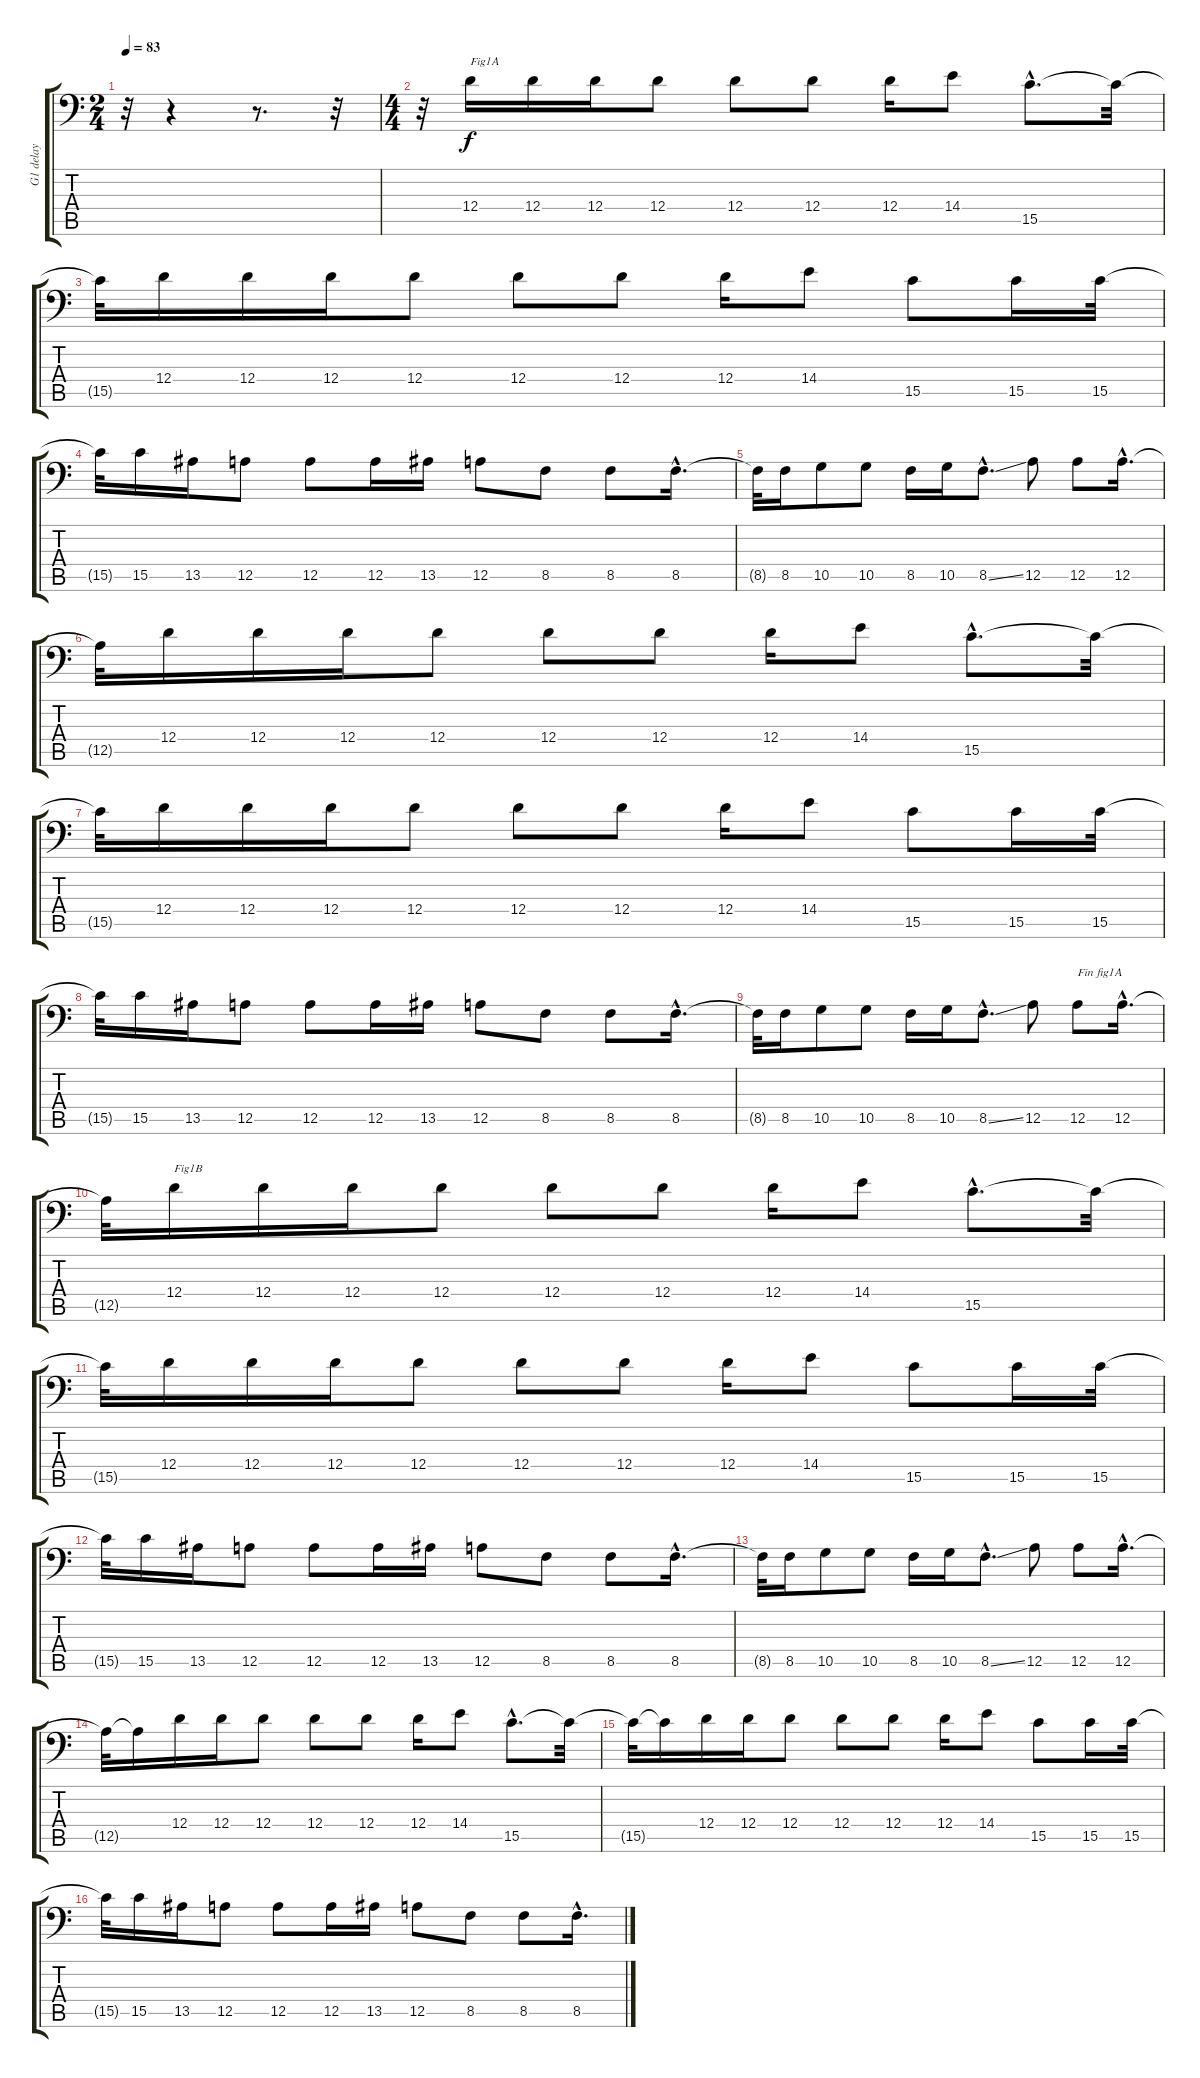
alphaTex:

\track ("G1 delay" "G1 delay") {instrument electricguitarclean}
\staff {score tabs}
\tuning (E3 B2 G2 D2 A1 E1) {hide}
\ts (2 4)
\tempo 83
\clef f4
\ks c
r.32{dy f instrument electricguitarclean} r.4 r.8{d} r.32 |
\ts (4 4)
r.32 12.4.16{txt "Fig1A"} 12.4.16 12.4.16 12.4.8 12.4.8 12.4.8 12.4.16 14.4.8 15.5{hac}.8{d} 15.5{t}.32 |
15.5{t}.32 12.4.16 12.4.16 12.4.16 12.4.8 12.4.8 12.4.8 12.4.16 14.4.8 15.5.8 15.5.16 15.5.32 |
15.5{t}.32 15.5.16 13.5.16 12.5.8 12.5.8 12.5.16 13.5.16 12.5.8 8.5.8 8.5.8 8.5{hac}.16{d} |
8.5{t}.32 8.5.16 10.5.8 10.5.8 8.5.16 10.5.16 8.5{ss hac}.8{d} 12.5.8 12.5.8 12.5{hac}.16{d} |
12.5{t}.32 12.4.16 12.4.16 12.4.16 12.4.8 12.4.8 12.4.8 12.4.16 14.4.8 15.5{hac}.8{d} 15.5{t}.32 |
15.5{t}.32 12.4.16 12.4.16 12.4.16 12.4.8 12.4.8 12.4.8 12.4.16 14.4.8 15.5.8 15.5.16 15.5.32 |
15.5{t}.32 15.5.16 13.5.16 12.5.8 12.5.8 12.5.16 13.5.16 12.5.8 8.5.8 8.5.8 8.5{hac}.16{d} |
8.5{t}.32 8.5.16 10.5.8 10.5.8 8.5.16 10.5.16 8.5{ss hac}.8{d} 12.5.8 12.5.8{txt "Fin fig1A"} 12.5{hac}.16{d} |
12.5{t}.32 12.4.16{txt "Fig1B"} 12.4.16 12.4.16 12.4.8 12.4.8 12.4.8 12.4.16 14.4.8 15.5{hac}.8{d} 15.5{t}.32 |
15.5{t}.32 12.4.16 12.4.16 12.4.16 12.4.8 12.4.8 12.4.8 12.4.16 14.4.8 15.5.8 15.5.16 15.5.32 |
15.5{t}.32 15.5.16 13.5.16 12.5.8 12.5.8 12.5.16 13.5.16 12.5.8 8.5.8 8.5.8 8.5{hac}.16{d} |
8.5{t}.32 8.5.16 10.5.8 10.5.8 8.5.16 10.5.16 8.5{ss hac}.8{d} 12.5.8 12.5.8 12.5{hac}.16{d} |
12.5{t}.32 12.5{t}.16 12.4.16 12.4.16 12.4.8 12.4.8 12.4.8 12.4.16 14.4.8 15.5{hac}.8{d} 15.5{t}.32 |
15.5{t}.32 15.5{t}.16 12.4.16 12.4.16 12.4.8 12.4.8 12.4.8 12.4.16 14.4.8 15.5.8 15.5.16 15.5.32 |
15.5{t}.32 15.5.16 13.5.16 12.5.8 12.5.8 12.5.16 13.5.16 12.5.8 8.5.8 8.5.8 8.5{hac}.16{d}
